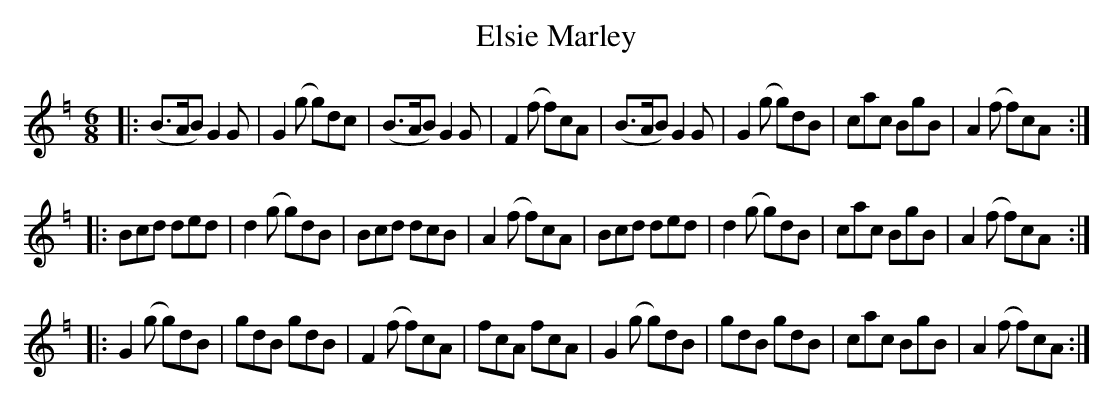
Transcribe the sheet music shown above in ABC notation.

X:1
T:Elsie Marley
M:6/8
L:1/8
K:Gmix=f
|: (B>AB) G2G | G2(g g)dc | (B>AB) G2G | F2(f f)cA | (B>AB) G2G | G2(g g)dB | cac BgB | A2(f f)cA :|
|: Bcd ded | d2(g g)dB | Bcd dcB | A2(f f)cA | Bcd ded | d2(g g)dB | cac BgB | A2(f f)cA :|
|: G2(g g)dB | gdB gdB | F2 (f f)cA | fcA fcA | G2(g g)dB | gdB gdB | cac BgB | A2(f f)cA :|
